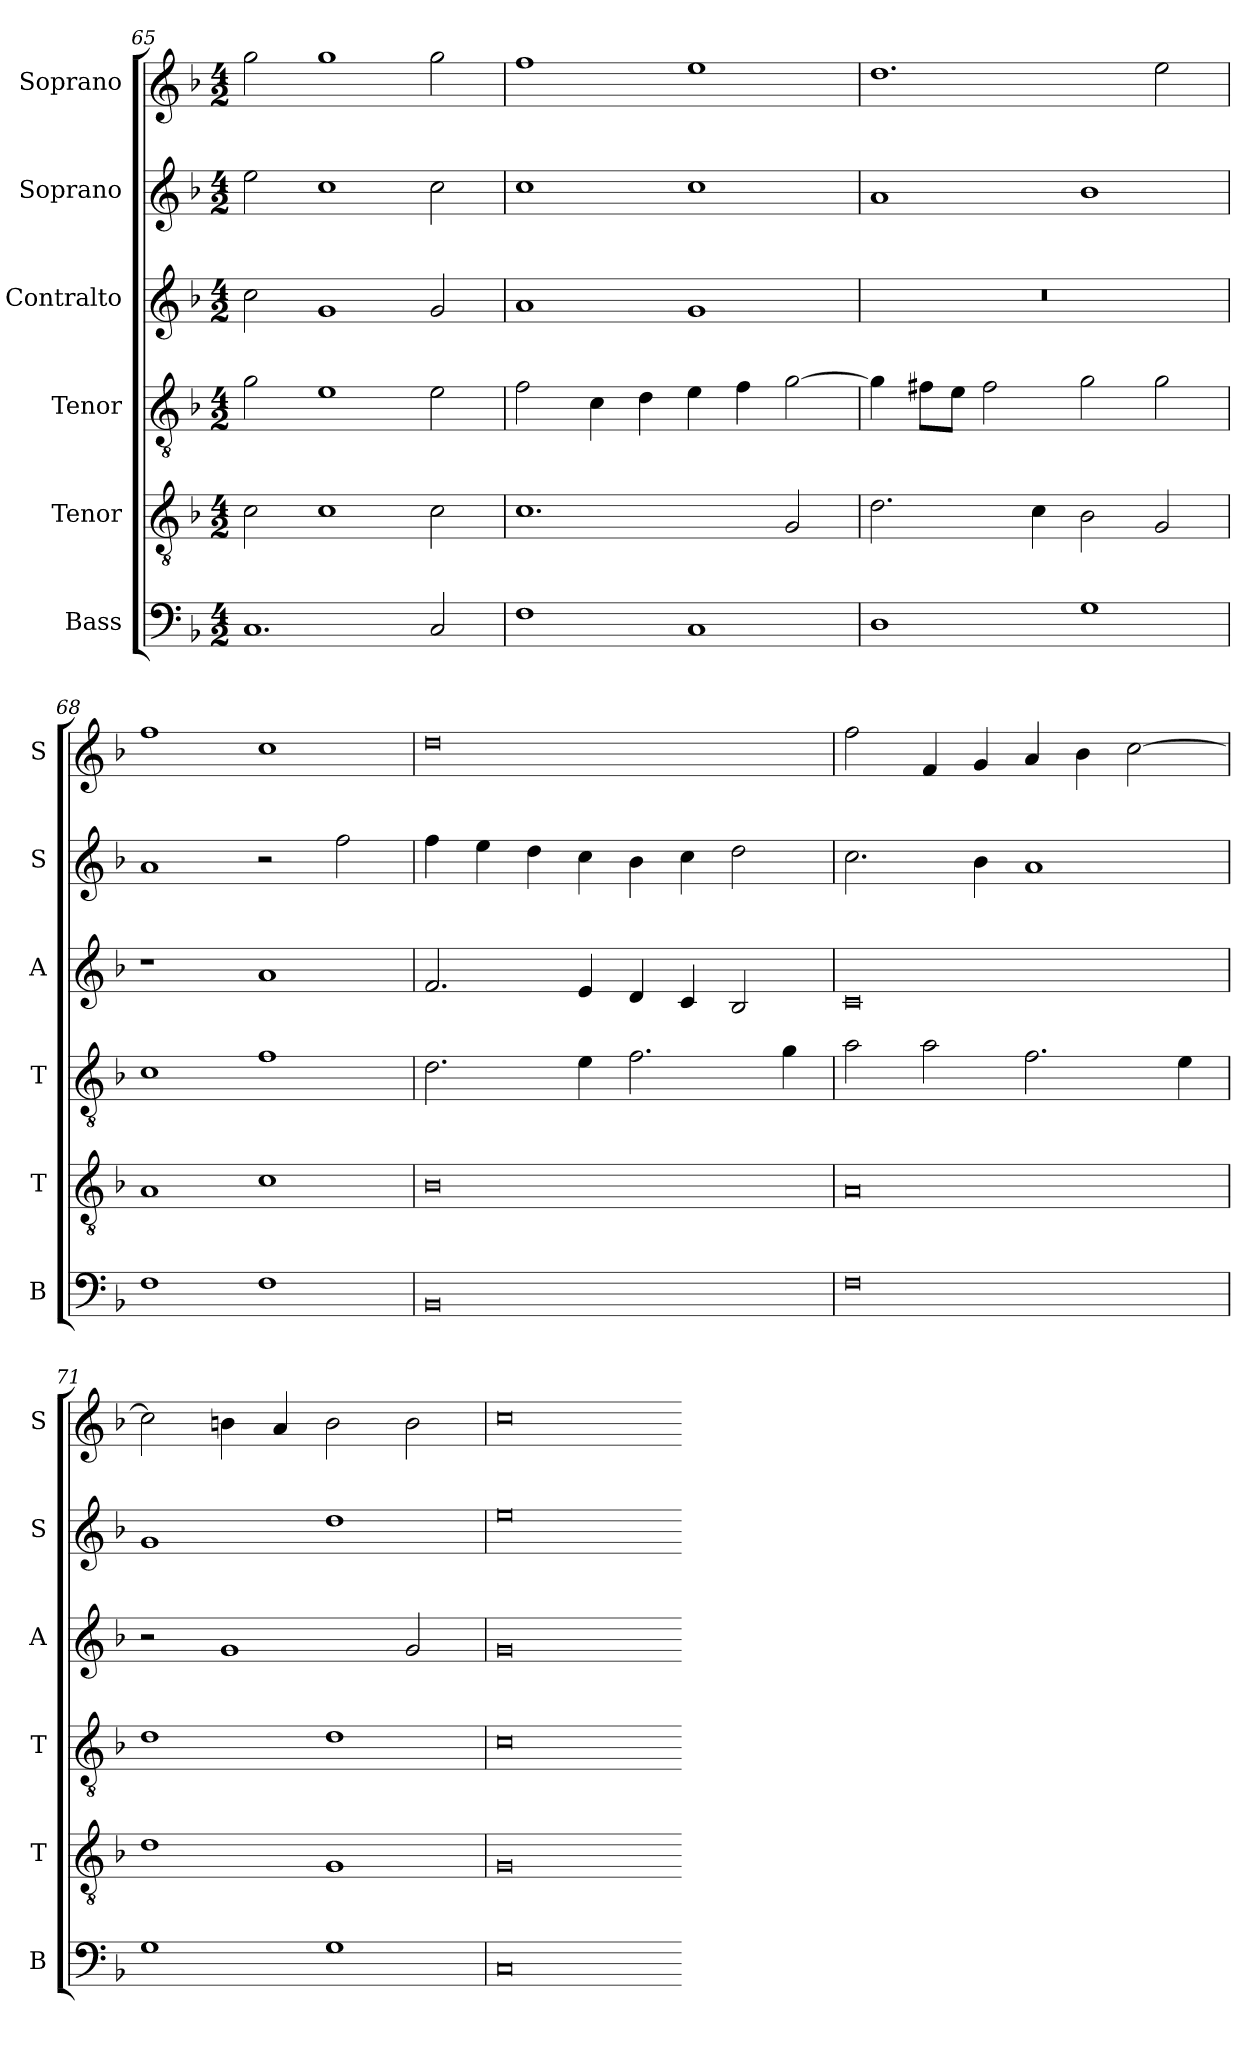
**kern	**kern	**kern	**kern	**kern	**kern
*part6	*part5	*part4	*part3	*part2	*part1
*staff6	*staff5	*staff4	*staff3	*staff2	*staff1
*I"Bass	*I"Tenor	*I"Tenor	*I"Contralto	*I"Soprano	*I"Soprano
*I'B	*I'T	*I'T	*I'A	*I'S	*I'S
*clefF4	*clefGv2	*clefGv2	*clefG2	*clefG2	*clefG2
*k[b-]	*k[b-]	*k[b-]	*k[b-]	*k[b-]	*k[b-]
*F:ion	*F:ion	*F:ion	*F:ion	*F:ion	*F:ion
*M4/2	*M4/2	*M4/2	*M4/2	*M4/2	*M4/2
=65	=65	=65	=65	=65	=65
1.C	2c	2g	2cc	2ee	2gg
.	1c	1e	1g	1cc	1gg
2C	2c	2e	2g	2cc	2gg
=66	=66	=66	=66	=66	=66
1F	1.c	2f	1a	1cc	1ff
.	.	4c	.	.	.
.	.	4d	.	.	.
1C	.	4e	1g	1cc	1ee
.	.	4f	.	.	.
.	2G	[2g	.	.	.
=67	=67	=67	=67	=67	=67
1D	2.d	4g]	0r	1a	1.dd
.	.	8f#X\L	.	.	.
.	.	8e\J	.	.	.
.	.	2f#	.	.	.
.	4c	.	.	.	.
1G	2B-	2g	.	1b-	.
.	2G	2g	.	.	2ee
=68	=68	=68	=68	=68	=68
1F	1A	1c	1r	1a	1ff
1F	1c	1f	1a	2r	1cc
.	.	.	.	2ff	.
=69	=69	=69	=69	=69	=69
0BB-	0B-	2.d	2.f	4ff	0dd
.	.	.	.	4ee	.
.	.	.	.	4dd	.
.	.	4e	4e	4cc	.
.	.	2.f	4d	4b-	.
.	.	.	4c	4cc	.
.	.	.	2B-	2dd	.
.	.	4g	.	.	.
=70	=70	=70	=70	=70	=70
0F	0A	2a	0c	2.cc	2ff
.	.	2a	.	.	4f
.	.	.	.	4b-	4g
.	.	2.f	.	1a	4a
.	.	.	.	.	4b-
.	.	.	.	.	[2cc
.	.	4e	.	.	.
=71	=71	=71	=71	=71	=71
1G	1d	1d	2r	1g	2cc]
.	.	.	1g	.	4bn
.	.	.	.	.	4a
1G	1G	1d	.	1dd	2b
.	.	.	2g	.	2b
=72	=72	=72	=72	=72	=72
0C	0G	0c	0g	0ee	0cc
=-	=-	=-	=-	=-	=-
*-	*-	*-	*-	*-	*-
